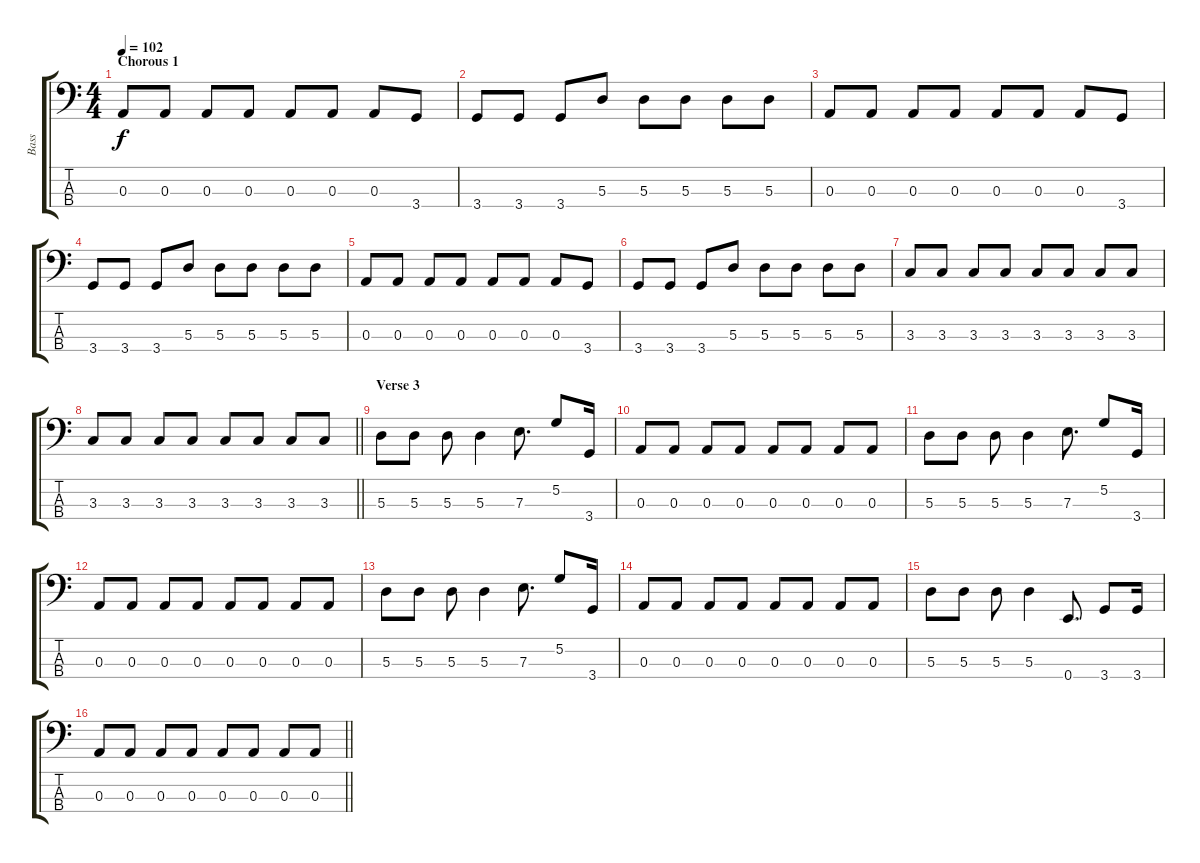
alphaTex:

\track ("Bass" "Bass") {instrument electricbassfinger}
\staff {score tabs}
\tuning (G2 D2 A1 E1) {hide}
\ts (4 4)
\section ("" "Chorous 1")
\tempo 102
\clef f4
\ks c
0.3.8{dy f} 0.3.8 0.3.8 0.3.8 0.3.8 0.3.8 0.3.8 3.4.8 |
3.4.8 3.4.8 3.4.8 5.3.8 5.3.8 5.3.8 5.3.8 5.3.8 |
0.3.8 0.3.8 0.3.8 0.3.8 0.3.8 0.3.8 0.3.8 3.4.8 |
3.4.8 3.4.8 3.4.8 5.3.8 5.3.8 5.3.8 5.3.8 5.3.8 |
0.3.8 0.3.8 0.3.8 0.3.8 0.3.8 0.3.8 0.3.8 3.4.8 |
3.4.8 3.4.8 3.4.8 5.3.8 5.3.8 5.3.8 5.3.8 5.3.8 |
3.3.8 3.3.8 3.3.8 3.3.8 3.3.8 3.3.8 3.3.8 3.3.8 |
\barLineRight lightlight
3.3.8 3.3.8 3.3.8 3.3.8 3.3.8 3.3.8 3.3.8 3.3.8 |
\section ("" "Verse 3")
5.3.8 5.3.8 5.3.8 5.3.4 7.3.8{d} 5.2.8 3.4.16 |
0.3.8 0.3.8 0.3.8 0.3.8 0.3.8 0.3.8 0.3.8 0.3.8 |
5.3.8 5.3.8 5.3.8 5.3.4 7.3.8{d} 5.2.8 3.4.16 |
0.3.8 0.3.8 0.3.8 0.3.8 0.3.8 0.3.8 0.3.8 0.3.8 |
5.3.8 5.3.8 5.3.8 5.3.4 7.3.8{d} 5.2.8 3.4.16 |
0.3.8 0.3.8 0.3.8 0.3.8 0.3.8 0.3.8 0.3.8 0.3.8 |
5.3.8 5.3.8 5.3.8 5.3.4 0.4.8{d} 3.4.8 3.4.16 |
\barLineRight lightlight
0.3.8 0.3.8 0.3.8 0.3.8 0.3.8 0.3.8 0.3.8 0.3.8
